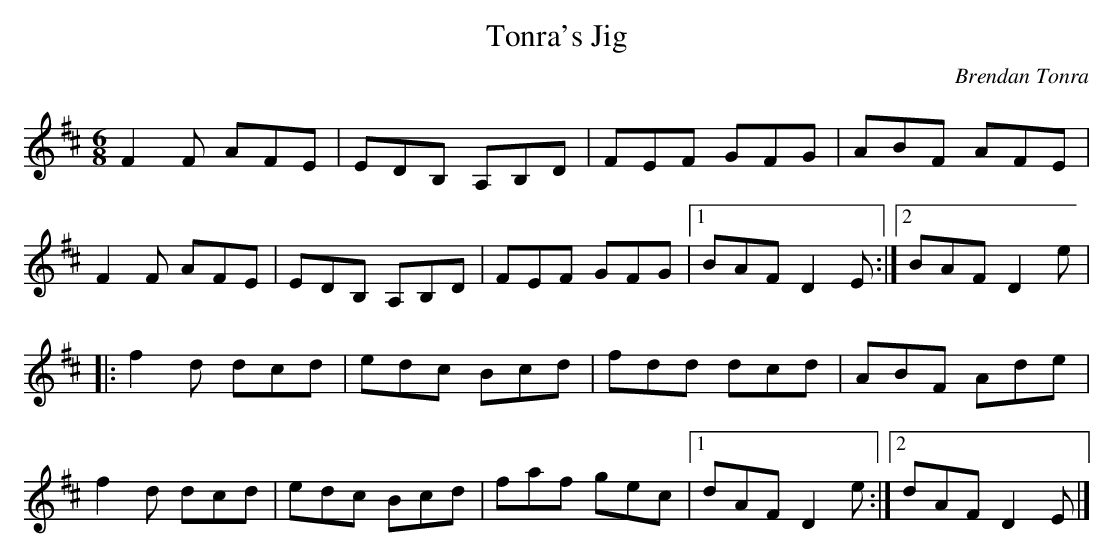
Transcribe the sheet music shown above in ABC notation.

X:1
T:Tonra's Jig
M:6/8
L:1/8
C:Brendan Tonra
K:D
F2F AFE|EDB, A,B,D|FEF GFG|ABF AFE|!
F2F AFE|EDB, A,B,D|FEF GFG|1BAF D2E:|2BAF D2e|!
|:f2d dcd|edc Bcd|fdd dcd|ABF Ade|!
f2d dcd|edc Bcd|faf gec|1dAF D2e:|2dAF D2E|]!
